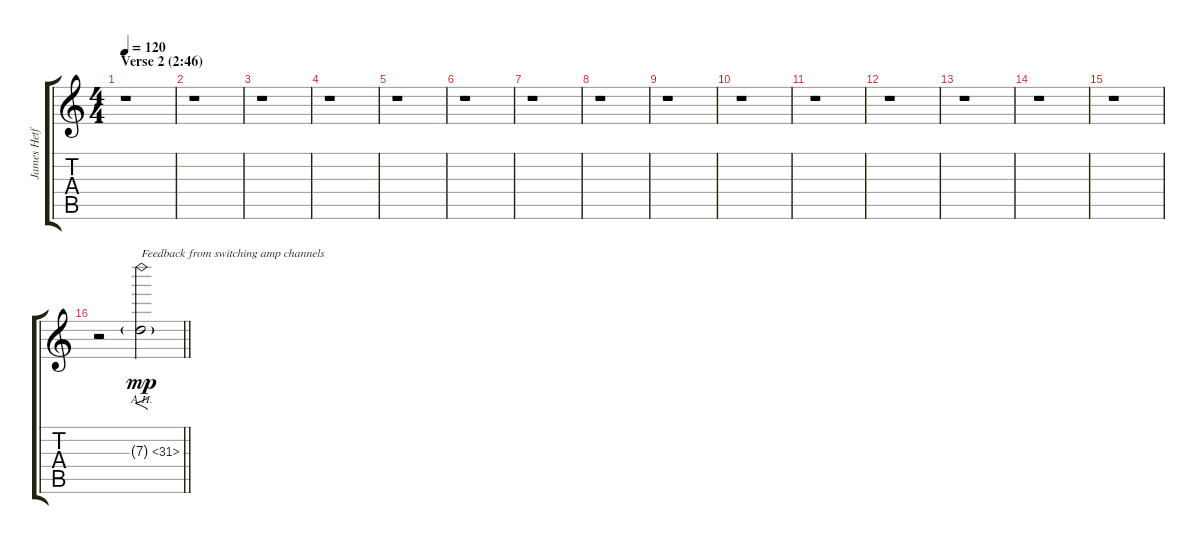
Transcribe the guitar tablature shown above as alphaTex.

\track ("James Hetfield Lead Gtr." "James Hetf") {instrument distortionguitar}
\staff {score tabs}
\tuning (E4 B3 G3 D3 A2 E2) {hide}
\ts (4 4)
\section ("" "Verse 2 (2:46)")
\tempo 120
\clef g2
\ks aminor
r.1{dy f} |
r.1 |
r.1 |
r.1 |
r.1 |
r.1 |
r.1 |
r.1 |
r.1 |
r.1 |
r.1 |
r.1 |
r.1 |
r.1 |
r.1 |
\barLineRight lightlight
r.2 7.3{ah 24 g}.2{f txt "Feedback from switching amp channels" dy mp volume 11}
